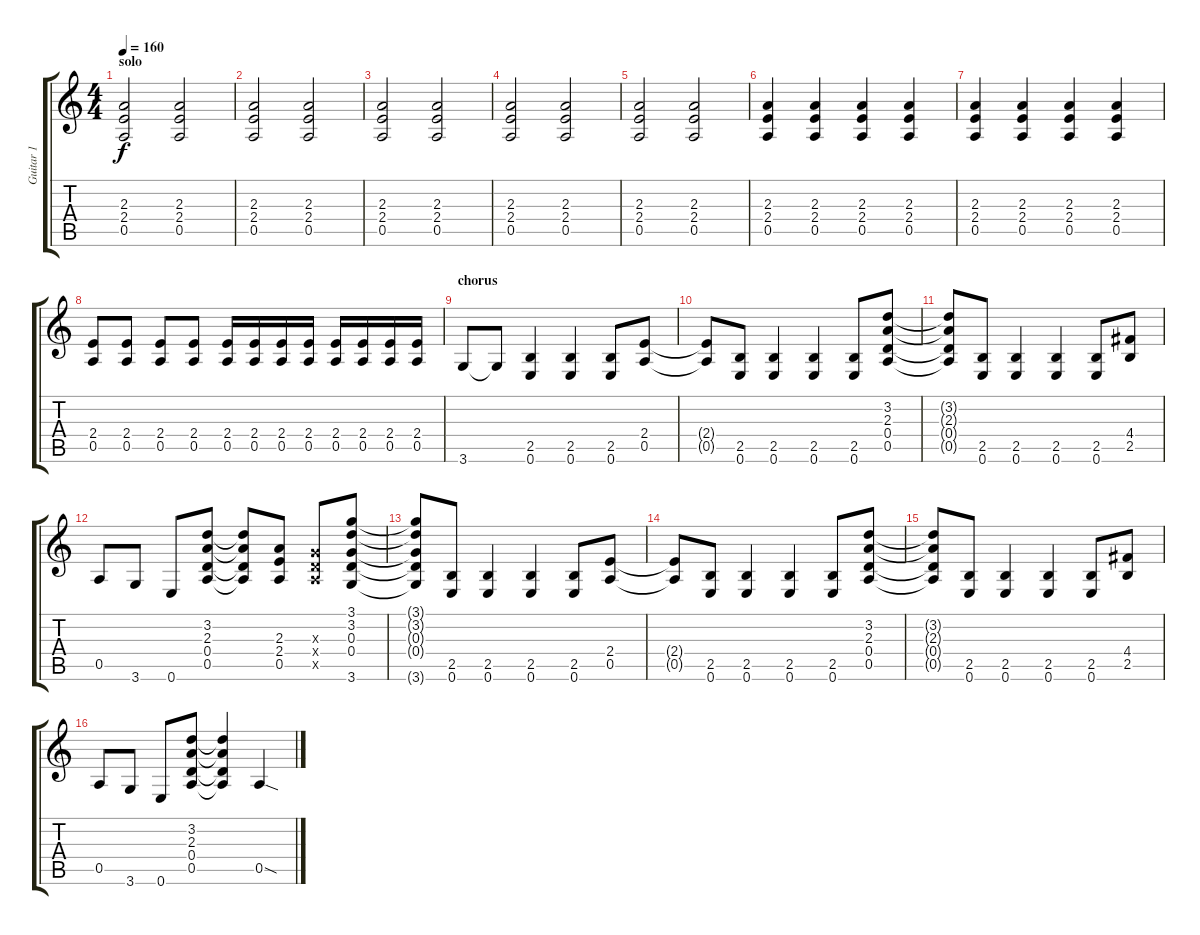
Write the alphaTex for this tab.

\track ("Guitar 1" "Guitar 1") {instrument distortionguitar}
\staff {score tabs}
\tuning (E4 B3 G3 D3 A2 E2) {hide}
\ts (4 4)
\section ("" "solo")
\tempo 160
\clef g2
\ks c
(2.3 2.4 0.5).2{dy f volume 9} (2.3 2.4 0.5).2 |
(2.3 2.4 0.5).2 (2.3 2.4 0.5).2 |
(2.3 2.4 0.5).2 (2.3 2.4 0.5).2 |
(2.3 2.4 0.5).2 (2.3 2.4 0.5).2 |
(2.3 2.4 0.5).2 (2.3 2.4 0.5).2 |
(2.3 2.4 0.5).4 (2.3 2.4 0.5).4 (2.3 2.4 0.5).4 (2.3 2.4 0.5).4 |
(2.3 2.4 0.5).4 (2.3 2.4 0.5).4 (2.3 2.4 0.5).4 (2.3 2.4 0.5).4 |
(2.4 0.5).8 (2.4 0.5).8 (2.4 0.5).8 (2.4 0.5).8 (2.4 0.5).16 (2.4 0.5).16 (2.4 0.5).16 (2.4 0.5).16 (2.4 0.5).16 (2.4 0.5).16 (2.4 0.5).16 (2.4 0.5).16 |
\section ("" "chorus")
3.6.8{volume 15} 3.6{t}.8 (2.5 0.6).4 (2.5 0.6).4 (2.5 0.6).8 (2.4 0.5).8 |
(2.4{t} 0.5{t}).8 (2.5 0.6).8 (2.5 0.6).4 (2.5 0.6).4 (2.5 0.6).8 (3.2 2.3 0.4 0.5).8 |
(3.2{t} 2.3{t} 0.4{t} 0.5{t}).8 (2.5 0.6).8 (2.5 0.6).4 (2.5 0.6).4 (2.5 0.6).8 (4.4 2.5).8 |
0.5.8 3.6.8 0.6.8 (3.2 2.3 0.4 0.5).8 (3.2{t} 2.3{t} 0.4{t} 0.5{t}).8 (2.3 2.4 0.5).8 (0.3{x} 0.4{x} 0.5{x}).8 (3.1 3.2 0.3 0.4 3.6).8 |
(3.1{t} 3.2{t} 0.3{t} 0.4{t} 3.6{t}).8 (2.5 0.6).8 (2.5 0.6).4 (2.5 0.6).4 (2.5 0.6).8 (2.4 0.5).8 |
(2.4{t} 0.5{t}).8 (2.5 0.6).8 (2.5 0.6).4 (2.5 0.6).4 (2.5 0.6).8 (3.2 2.3 0.4 0.5).8 |
(3.2{t} 2.3{t} 0.4{t} 0.5{t}).8 (2.5 0.6).8 (2.5 0.6).4 (2.5 0.6).4 (2.5 0.6).8 (4.4 2.5).8 |
0.5.8 3.6.8 0.6.8 (3.2 2.3 0.4 0.5).8 (3.2{t} 2.3{t} 0.4{t} 0.5{t}).4 0.5{sod}.4
